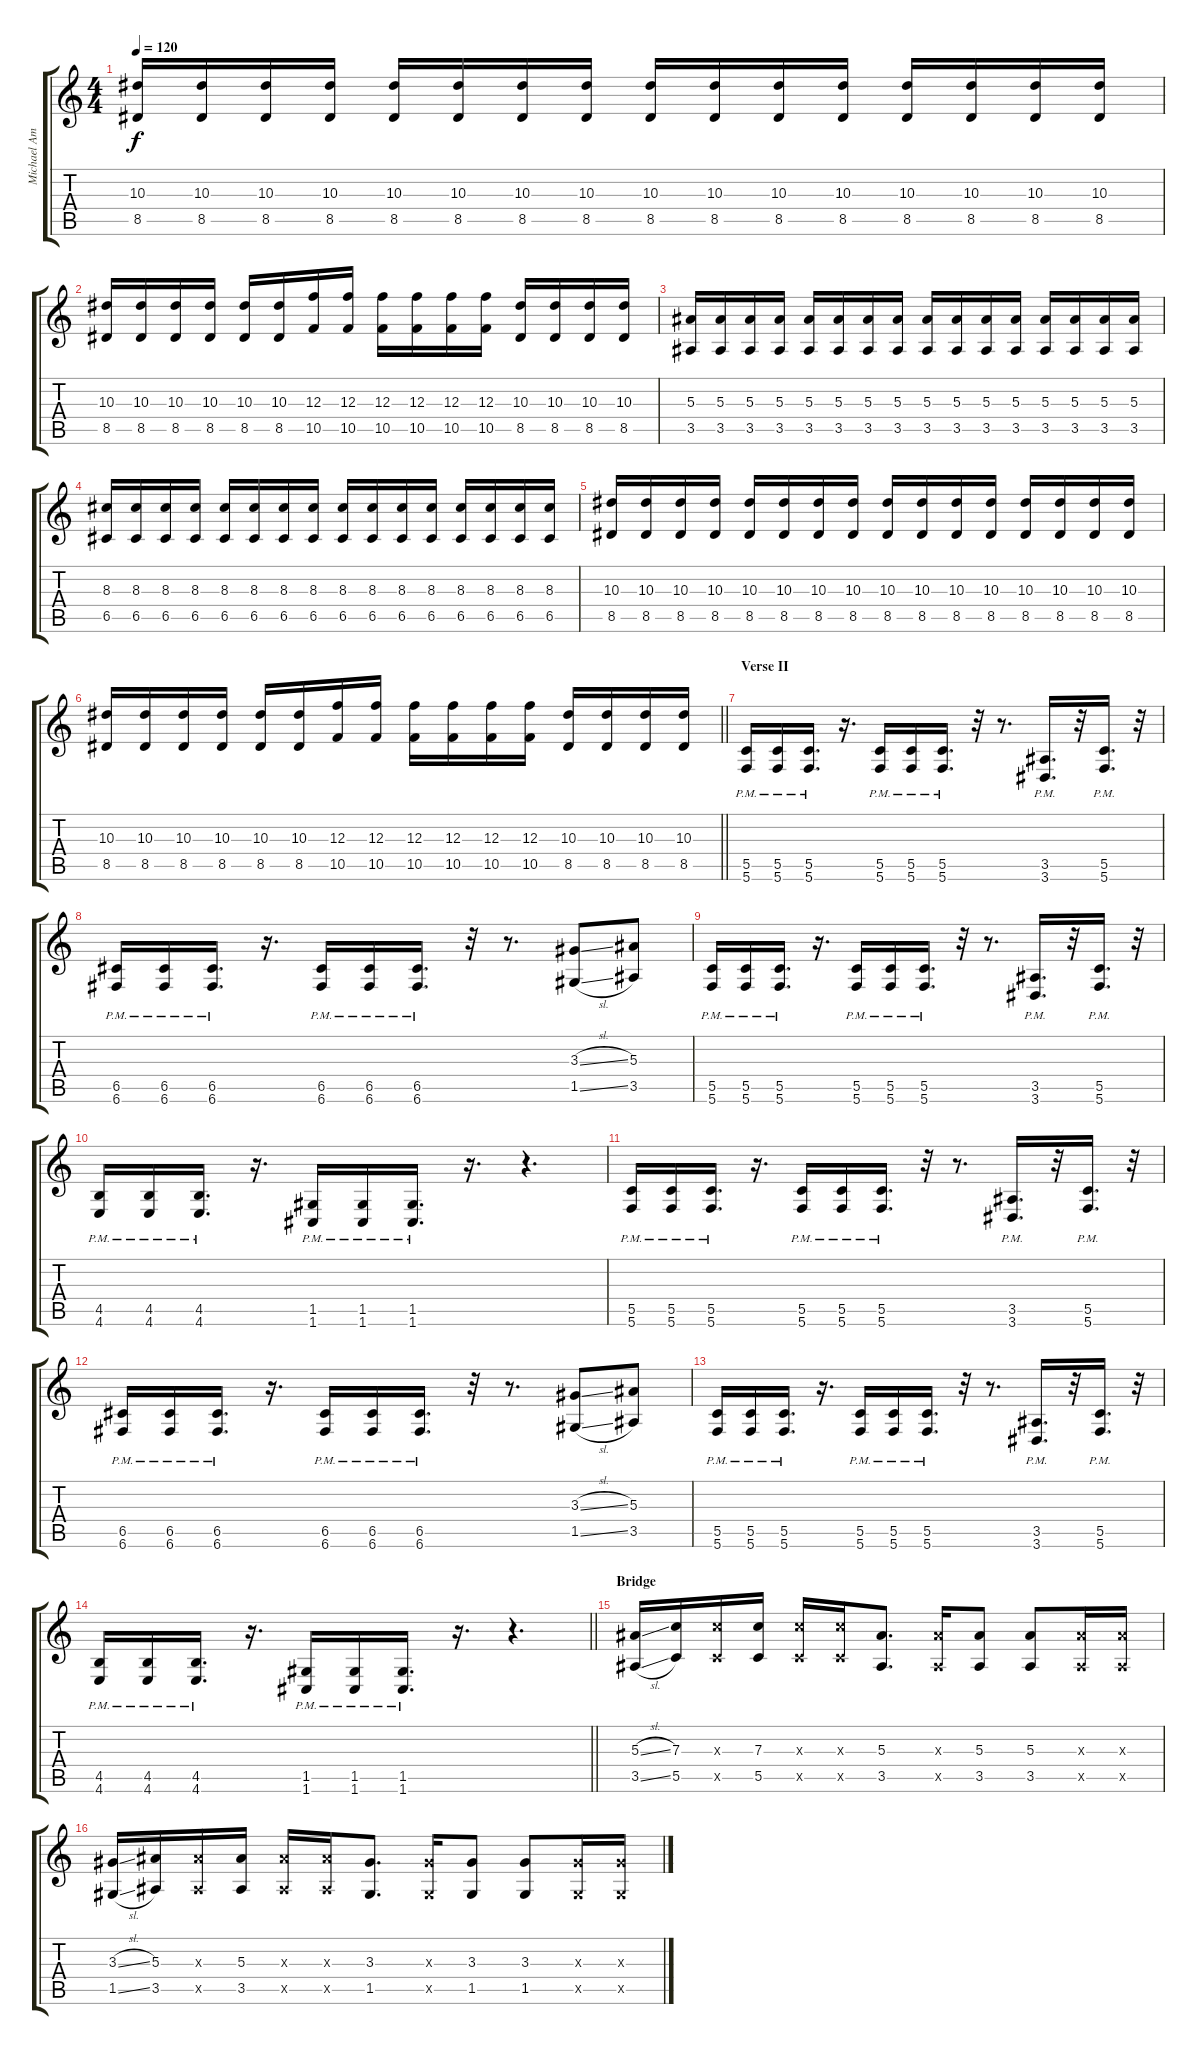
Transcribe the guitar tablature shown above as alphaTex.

\track ("Michael Amott (Rythm Guitar I)" "Michael Am") {instrument distortionguitar}
\staff {score tabs}
\tuning (D4 A3 F3 C3 G2 C2) {hide}
\ts (4 4)
\tempo 120
\clef g2
\ks c
(10.3 8.5).16{dy f} (10.3 8.5).16 (10.3 8.5).16 (10.3 8.5).16 (10.3 8.5).16 (10.3 8.5).16 (10.3 8.5).16 (10.3 8.5).16 (10.3 8.5).16 (10.3 8.5).16 (10.3 8.5).16 (10.3 8.5).16 (10.3 8.5).16 (10.3 8.5).16 (10.3 8.5).16 (10.3 8.5).16 |
(10.3 8.5).16 (10.3 8.5).16 (10.3 8.5).16 (10.3 8.5).16 (10.3 8.5).16 (10.3 8.5).16 (12.3 10.5).16 (12.3 10.5).16 (12.3 10.5).16 (12.3 10.5).16 (12.3 10.5).16 (12.3 10.5).16 (10.3 8.5).16 (10.3 8.5).16 (10.3 8.5).16 (10.3 8.5).16 |
(5.3 3.5).16 (5.3 3.5).16 (5.3 3.5).16 (5.3 3.5).16 (5.3 3.5).16 (5.3 3.5).16 (5.3 3.5).16 (5.3 3.5).16 (5.3 3.5).16 (5.3 3.5).16 (5.3 3.5).16 (5.3 3.5).16 (5.3 3.5).16 (5.3 3.5).16 (5.3 3.5).16 (5.3 3.5).16 |
(8.3 6.5).16 (8.3 6.5).16 (8.3 6.5).16 (8.3 6.5).16 (8.3 6.5).16 (8.3 6.5).16 (8.3 6.5).16 (8.3 6.5).16 (8.3 6.5).16 (8.3 6.5).16 (8.3 6.5).16 (8.3 6.5).16 (8.3 6.5).16 (8.3 6.5).16 (8.3 6.5).16 (8.3 6.5).16 |
(10.3 8.5).16 (10.3 8.5).16 (10.3 8.5).16 (10.3 8.5).16 (10.3 8.5).16 (10.3 8.5).16 (10.3 8.5).16 (10.3 8.5).16 (10.3 8.5).16 (10.3 8.5).16 (10.3 8.5).16 (10.3 8.5).16 (10.3 8.5).16 (10.3 8.5).16 (10.3 8.5).16 (10.3 8.5).16 |
\barLineRight lightlight
(10.3 8.5).16 (10.3 8.5).16 (10.3 8.5).16 (10.3 8.5).16 (10.3 8.5).16 (10.3 8.5).16 (12.3 10.5).16 (12.3 10.5).16 (12.3 10.5).16 (12.3 10.5).16 (12.3 10.5).16 (12.3 10.5).16 (10.3 8.5).16 (10.3 8.5).16 (10.3 8.5).16 (10.3 8.5).16 |
\section ("" "Verse II")
(5.5{pm} 5.6{pm}).16{volume 13 balance 0 instrument distortionguitar} (5.5{pm} 5.6{pm}).16 (5.5{pm} 5.6{pm}).16{d} r.16{d} (5.5{pm} 5.6{pm}).16 (5.5{pm} 5.6{pm}).16 (5.5{pm} 5.6{pm}).16{d} r.32 r.8{d} (3.5{pm} 3.6{pm}).16{d} r.32 (5.5{pm} 5.6{pm}).16{d} r.32 |
(6.5{pm} 6.6{pm}).16 (6.5{pm} 6.6{pm}).16 (6.5{pm} 6.6{pm}).16{d} r.16{d} (6.5{pm} 6.6{pm}).16 (6.5{pm} 6.6{pm}).16 (6.5{pm} 6.6{pm}).16{d} r.32 r.8{d} (3.3{sl} 1.5{sl}).8{volume 10} (5.3 3.5).8 |
(5.5{pm} 5.6{pm}).16{volume 13} (5.5{pm} 5.6{pm}).16 (5.5{pm} 5.6{pm}).16{d} r.16{d} (5.5{pm} 5.6{pm}).16 (5.5{pm} 5.6{pm}).16 (5.5{pm} 5.6{pm}).16{d} r.32 r.8{d} (3.5{pm} 3.6{pm}).16{d} r.32 (5.5{pm} 5.6{pm}).16{d} r.32 |
(4.5{pm} 4.6{pm}).16 (4.5{pm} 4.6{pm}).16 (4.5{pm} 4.6{pm}).16{d} r.16{d} (1.5{pm} 1.6{pm}).16 (1.5{pm} 1.6{pm}).16 (1.5{pm} 1.6{pm}).16{d} r.16{d} r.4{d} |
(5.5{pm} 5.6{pm}).16 (5.5{pm} 5.6{pm}).16 (5.5{pm} 5.6{pm}).16{d} r.16{d} (5.5{pm} 5.6{pm}).16 (5.5{pm} 5.6{pm}).16 (5.5{pm} 5.6{pm}).16{d} r.32 r.8{d} (3.5{pm} 3.6{pm}).16{d} r.32 (5.5{pm} 5.6{pm}).16{d} r.32 |
(6.5{pm} 6.6{pm}).16 (6.5{pm} 6.6{pm}).16 (6.5{pm} 6.6{pm}).16{d} r.16{d} (6.5{pm} 6.6{pm}).16 (6.5{pm} 6.6{pm}).16 (6.5{pm} 6.6{pm}).16{d} r.32 r.8{d} (3.3{sl} 1.5{sl}).8{volume 10} (5.3 3.5).8 |
(5.5{pm} 5.6{pm}).16{volume 13} (5.5{pm} 5.6{pm}).16 (5.5{pm} 5.6{pm}).16{d} r.16{d} (5.5{pm} 5.6{pm}).16 (5.5{pm} 5.6{pm}).16 (5.5{pm} 5.6{pm}).16{d} r.32 r.8{d} (3.5{pm} 3.6{pm}).16{d} r.32 (5.5{pm} 5.6{pm}).16{d} r.32 |
\barLineRight lightlight
(4.5{pm} 4.6{pm}).16 (4.5{pm} 4.6{pm}).16 (4.5{pm} 4.6{pm}).16{d} r.16{d} (1.5{pm} 1.6{pm}).16 (1.5{pm} 1.6{pm}).16 (1.5{pm} 1.6{pm}).16{d} r.16{d} r.4{d} |
\section ("" "Bridge")
(5.3{sl} 3.5{sl}).16 (7.3 5.5).16 (7.3{x} 5.5{x}).16 (7.3 5.5).16 (7.3{x} 5.5{x}).16 (7.3{x} 5.5{x}).16 (5.3 3.5).8{d} (5.3{x} 3.5{x}).16 (5.3 3.5).8 (5.3 3.5).8 (5.3{x} 3.5{x}).16 (5.3{x} 3.5{x}).16 |
(3.3{sl} 1.5{sl}).16 (5.3 3.5).16 (5.3{x} 3.5{x}).16 (5.3 3.5).16 (5.3{x} 3.5{x}).16 (5.3{x} 3.5{x}).16 (3.3 1.5).8{d} (3.3{x} 1.5{x}).16 (3.3 1.5).8 (3.3 1.5).8 (3.3{x} 1.5{x}).16 (3.3{x} 1.5{x}).16
